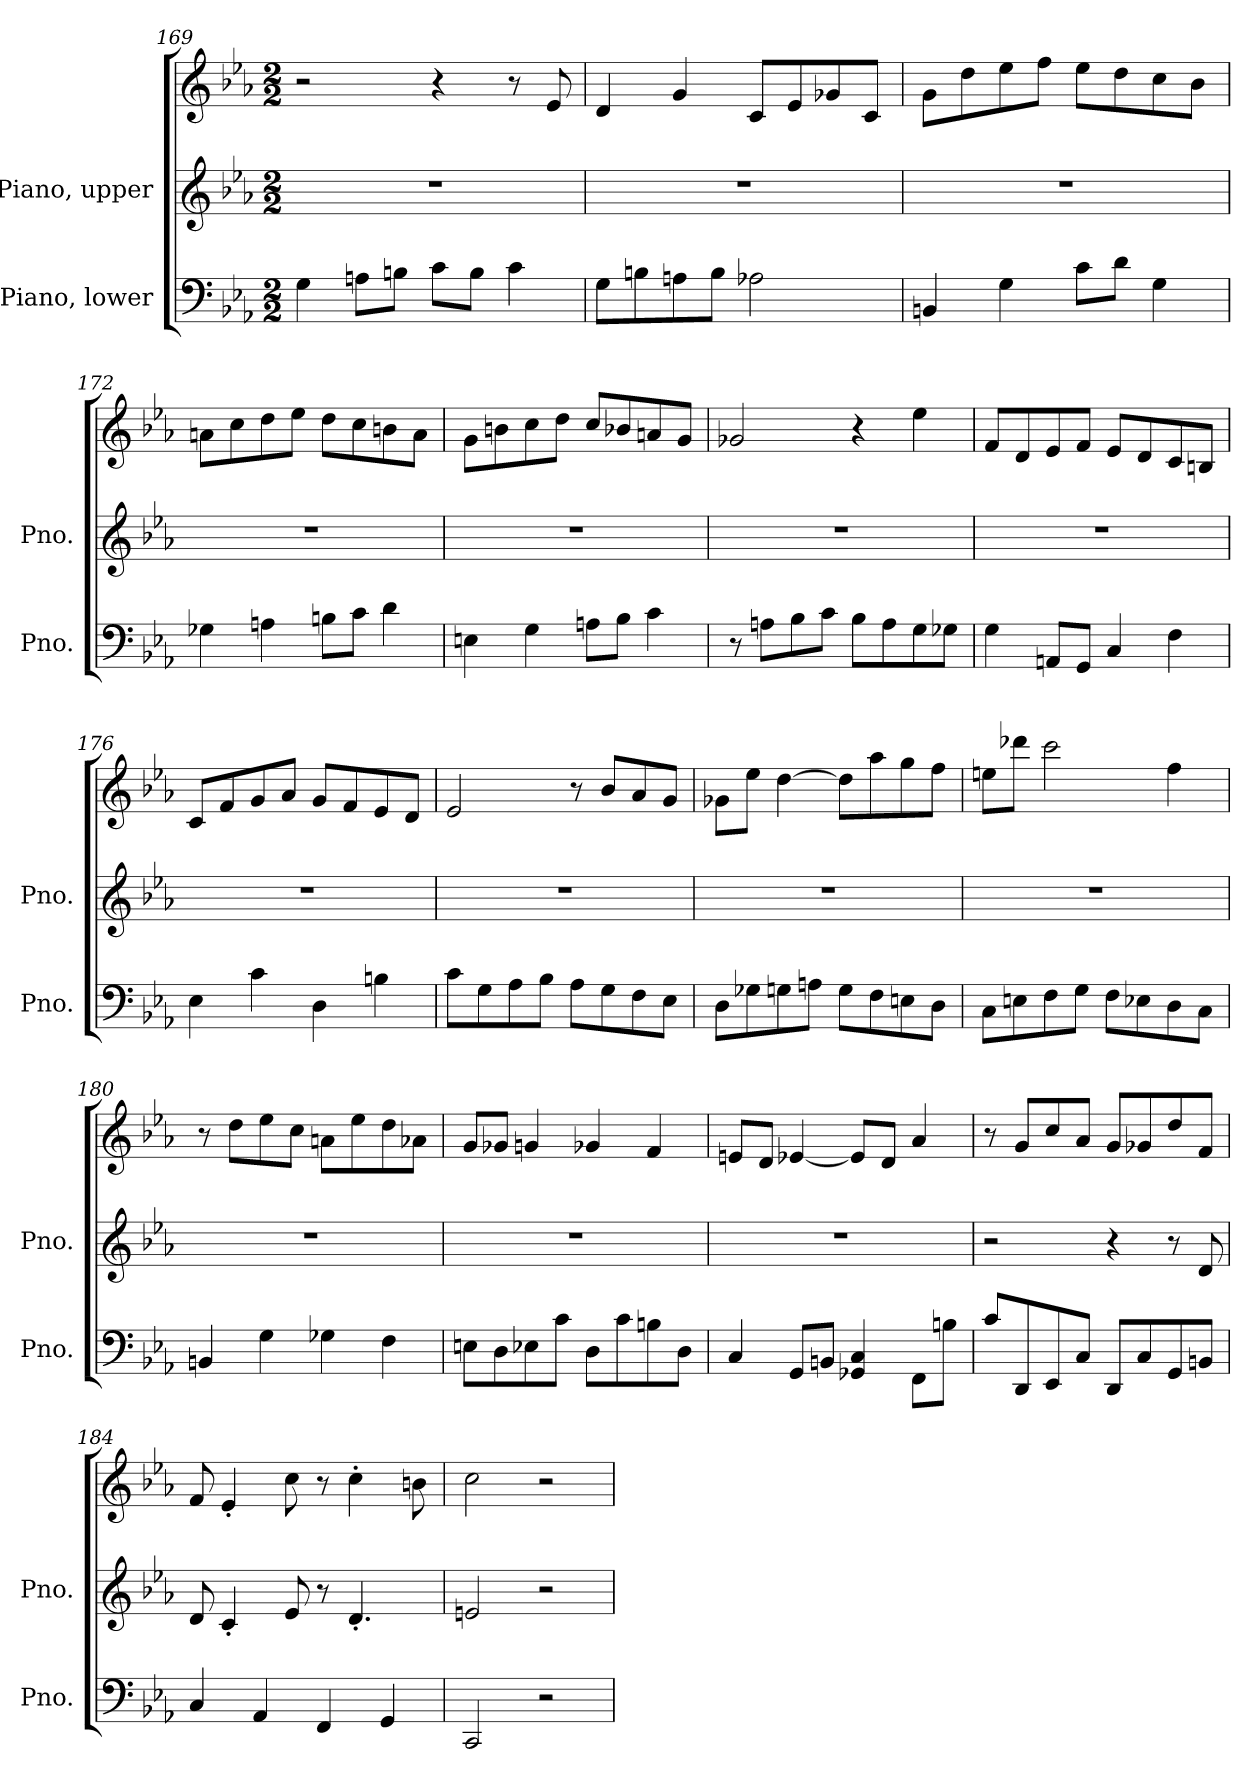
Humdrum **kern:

**kern	**kern	**kern
*part2	*part1	*part1
*staff3	*staff2	*staff1
*I"Piano, lower	*I"Piano, upper	*
*I'Pno.	*I'Pno.	*
*clefF4	*clefG2	*clefG2
*k[b-e-a-]	*k[b-e-a-]	*k[b-e-a-]
*M2/2	*M2/2	*M2/2
=169	=169	=169
4G\	1r	2r
8An\L	.	.
8Bn\J	.	.
8c\L	.	4r
8B\J	.	.
4c\	.	8r
.	.	8e-/
=170	=170	=170
8G\L	1r	4d/
8Bn\	.	.
8An\	.	4g/
8B\J	.	.
2A-X\	.	8c/L
.	.	8e-/
.	.	8g-X/
.	.	8c/J
!!LO:LB:g=z
=171	=171	=171
4BBn/	1r	8g\L
.	.	8dd\
4G\	.	8ee-\
.	.	8ff\J
8c\L	.	8ee-\L
8d\J	.	8dd\
4G\	.	8cc\
.	.	8b-\J
=172	=172	=172
4G-X\	1r	8an\L
.	.	8cc\
4An\	.	8dd\
.	.	8ee-\J
8Bn\L	.	8dd\L
8c\J	.	8cc\
4d\	.	8bn\
.	.	8a\J
=173	=173	=173
4En\	1r	8g\L
.	.	8bn\
4G\	.	8cc\
.	.	8dd\J
8An\L	.	8cc/L
8B-\J	.	8b-X/
4c\	.	8an/
.	.	8g/J
=174	=174	=174
8r	1r	2g-X/
8An\L	.	.
8B-\	.	.
8c\J	.	.
8B-\L	.	4r
8A\	.	.
8G\	.	4ee-\
8G-X\J	.	.
!!LO:LB:g=z
=175	=175	=175
4G\	1r	8f/L
.	.	8d/
8AAn/L	.	8e-/
8GG/J	.	8f/J
4C/	.	8e-/L
.	.	8d/
4F\	.	8c/
.	.	8Bn/J
=176	=176	=176
4E-\	1r	8c/L
.	.	8f/
4c\	.	8g/
.	.	8a-/J
4D\	.	8g/L
.	.	8f/
4Bn\	.	8e-/
.	.	8d/J
=177	=177	=177
8c\L	1r	2e-/
8G\	.	.
8A-\	.	.
8B-\J	.	.
8A-\L	.	8r
8G\	.	8b-/L
8F\	.	8a-/
8E-\J	.	8g/J
=178	=178	=178
8D\L	1r	8g-X\L
8G-X\	.	8ee-\J
8Gn\	.	[4dd\
8An\J	.	.
8G\L	.	8dd\L]
8F\	.	8aa-\
8En\	.	8gg\
8D\J	.	8ff\J
!!LO:PB:g=z
=179	=179	=179
8C\L	1r	8een\L
8En\	.	8ddd-X\J
8F\	.	2ccc\
8G\J	.	.
8F\L	.	.
8E-X\	.	.
8D\	.	4ff\
8C\J	.	.
=180	=180	=180
4BBn/	1r	8r
.	.	8dd\L
4G\	.	8ee-\
.	.	8cc\J
4G-X\	.	8an\L
.	.	8ee-\
4F\	.	8dd\
.	.	8a-X\J
=181	=181	=181
8En\L	1r	8g/L
8D\	.	8g-X/J
8E-X\	.	4gn/
8c\J	.	.
8D\L	.	4g-X/
8c\	.	.
8Bn\	.	4f/
8D\J	.	.
!!LO:LB:g=z
=182	=182	=182
4C/	1r	8en/L
.	.	8d/J
8GG/L	.	[4e-X/
8BBn/J	.	.
4GG-X/ 4C/	.	8e-/L]
.	.	8d/J
8FF\L	.	4a-/
8Bn\J	.	.
=183	=183	=183
8c/L	2r	8r
8DD/	.	8g/L
8EE-/	.	8cc/
8C/J	.	8a-/J
8DD/L	4r	8g/L
8C/	.	8g-X/
8GG/	8r	8dd/
8BBn/J	8d/	8f/J
=184	=184	=184
4C/	8d/	8f/
.	4c'/	4e-'/
4AA-/	.	.
.	8e-/	8cc\
4FF/	8r	8r
.	4.d'/	4cc'\
4GG/	.	.
.	.	8bn\
=185	=185	=185
2CC/	2en/	2cc\
2r	2r	2r
=	=	=
*-	*-	*-
